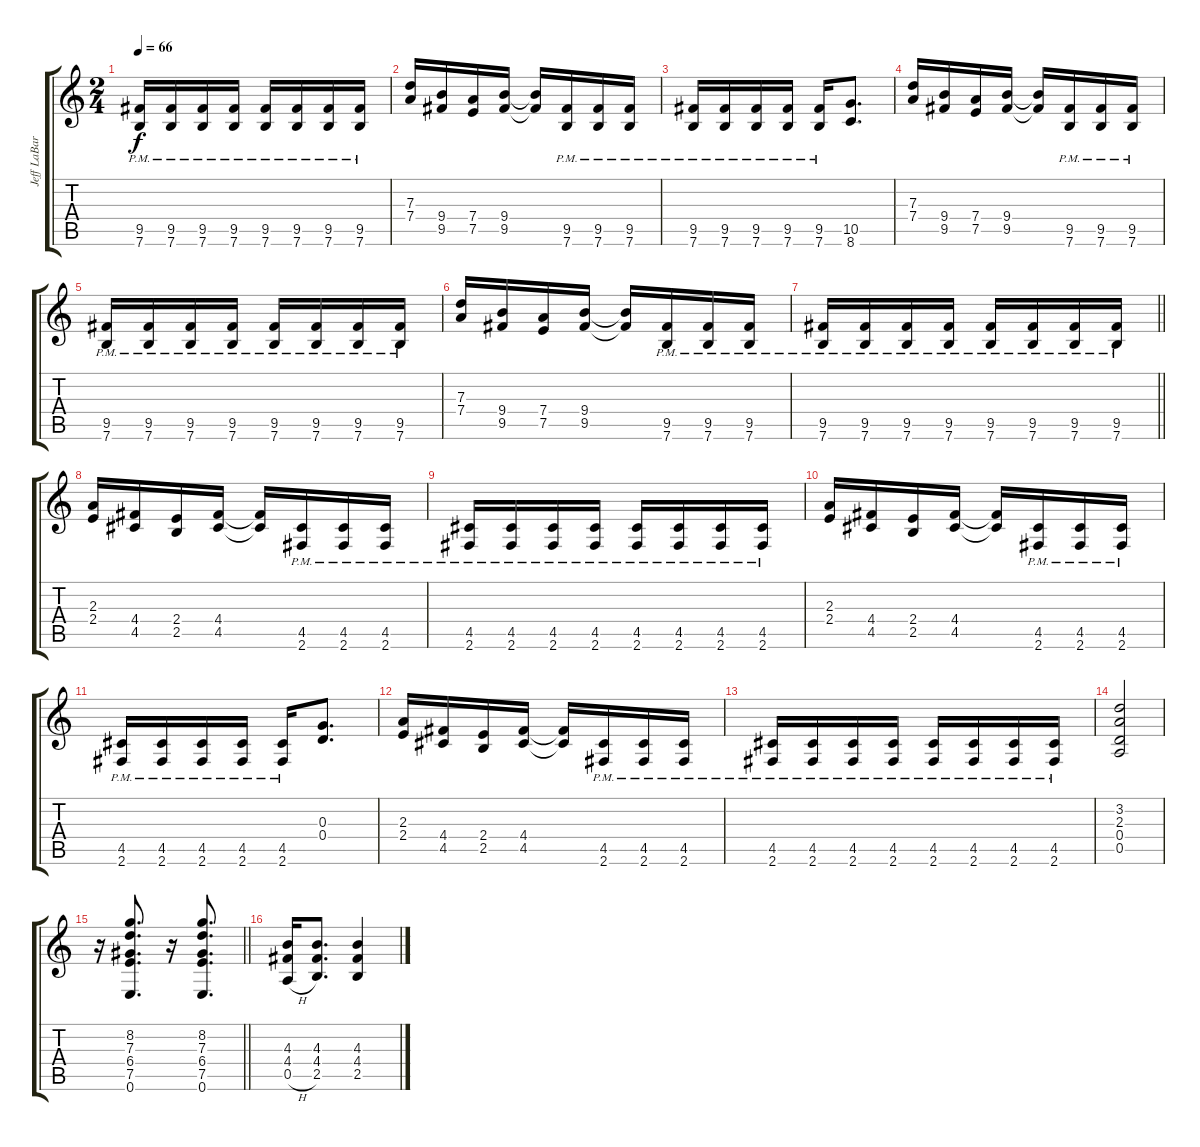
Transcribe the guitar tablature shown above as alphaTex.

\track ("Jeff LaBar" "Jeff LaBar") {instrument distortionguitar}
\staff {score tabs}
\tuning (E4 B3 G3 D3 A2 E2) {hide}
\ts (2 4)
\tempo 66
\clef g2
\ks c
(9.5{pm} 7.6{pm}).16{dy f} (9.5 7.6{pm}).16 (9.5{pm} 7.6).16 (9.5{pm} 7.6).16 (9.5{pm} 7.6).16 (9.5{pm} 7.6).16 (9.5{pm} 7.6).16 (9.5{pm} 7.6).16 |
(7.3 7.4).16 (9.4 9.5).16 (7.4 7.5).16 (9.4 9.5).16 (9.4{t} 9.5{t}).16 (9.5{pm} 7.6{pm}).16 (9.5{pm} 7.6{pm}).16 (9.5{pm} 7.6{pm}).16 |
(9.5{pm} 7.6{pm}).16 (9.5 7.6{pm}).16 (9.5{pm} 7.6).16 (9.5{pm} 7.6).16 (9.5{pm} 7.6).16 (10.5 8.6).8{d} |
(7.3 7.4).16 (9.4 9.5).16 (7.4 7.5).16 (9.4 9.5).16 (9.4{t} 9.5{t}).16 (9.5{pm} 7.6{pm}).16 (9.5{pm} 7.6{pm}).16 (9.5{pm} 7.6{pm}).16 |
(9.5{pm} 7.6{pm}).16 (9.5 7.6{pm}).16 (9.5{pm} 7.6).16 (9.5{pm} 7.6).16 (9.5{pm} 7.6).16 (9.5{pm} 7.6).16 (9.5{pm} 7.6).16 (9.5{pm} 7.6).16 |
(7.3 7.4).16 (9.4 9.5).16 (7.4 7.5).16 (9.4 9.5).16 (9.4{t} 9.5{t}).16 (9.5{pm} 7.6{pm}).16 (9.5{pm} 7.6{pm}).16 (9.5{pm} 7.6{pm}).16 |
\barLineRight lightlight
(9.5{pm} 7.6{pm}).16 (9.5 7.6{pm}).16 (9.5{pm} 7.6).16 (9.5{pm} 7.6).16 (9.5{pm} 7.6).16 (9.5{pm} 7.6).16 (9.5{pm} 7.6).16 (9.5{pm} 7.6).16 |
(2.3 2.4).16 (4.4 4.5).16 (2.4 2.5).16 (4.4 4.5).16 (4.4{t} 4.5{t}).16 (4.5{pm} 2.6{pm}).16 (4.5{pm} 2.6{pm}).16 (4.5{pm} 2.6{pm}).16 |
(4.5{pm} 2.6{pm}).16 (4.5{pm} 2.6{pm}).16 (4.5{pm} 2.6{pm}).16 (4.5{pm} 2.6{pm}).16 (4.5{pm} 2.6{pm}).16 (4.5{pm} 2.6{pm}).16 (4.5{pm} 2.6{pm}).16 (4.5{pm} 2.6{pm}).16 |
(2.3 2.4).16 (4.4 4.5).16 (2.4 2.5).16 (4.4 4.5).16 (4.4{t} 4.5{t}).16 (4.5{pm} 2.6{pm}).16 (4.5{pm} 2.6{pm}).16 (4.5{pm} 2.6{pm}).16 |
(4.5{pm} 2.6{pm}).16 (4.5{pm} 2.6{pm}).16 (4.5{pm} 2.6{pm}).16 (4.5{pm} 2.6{pm}).16 (4.5{pm} 2.6{pm}).16 (0.3 0.4).8{d} |
(2.3 2.4).16 (4.4 4.5).16 (2.4 2.5).16 (4.4 4.5).16 (4.4{t} 4.5{t}).16 (4.5{pm} 2.6{pm}).16 (4.5{pm} 2.6{pm}).16 (4.5{pm} 2.6{pm}).16 |
(4.5{pm} 2.6{pm}).16 (4.5{pm} 2.6{pm}).16 (4.5{pm} 2.6{pm}).16 (4.5{pm} 2.6{pm}).16 (4.5{pm} 2.6{pm}).16 (4.5{pm} 2.6{pm}).16 (4.5{pm} 2.6{pm}).16 (4.5{pm} 2.6{pm}).16 |
(3.2 2.3 0.4 0.5).2 |
\barLineRight lightlight
r.16 (8.2 7.3 6.4 7.5 0.6).8{d} r.16 (8.2 7.3 6.4 7.5 0.6).8{d} |
(4.3 4.4 0.5{h}).16 (4.3 4.4 2.5).8{d} (4.3 4.4 2.5).4
